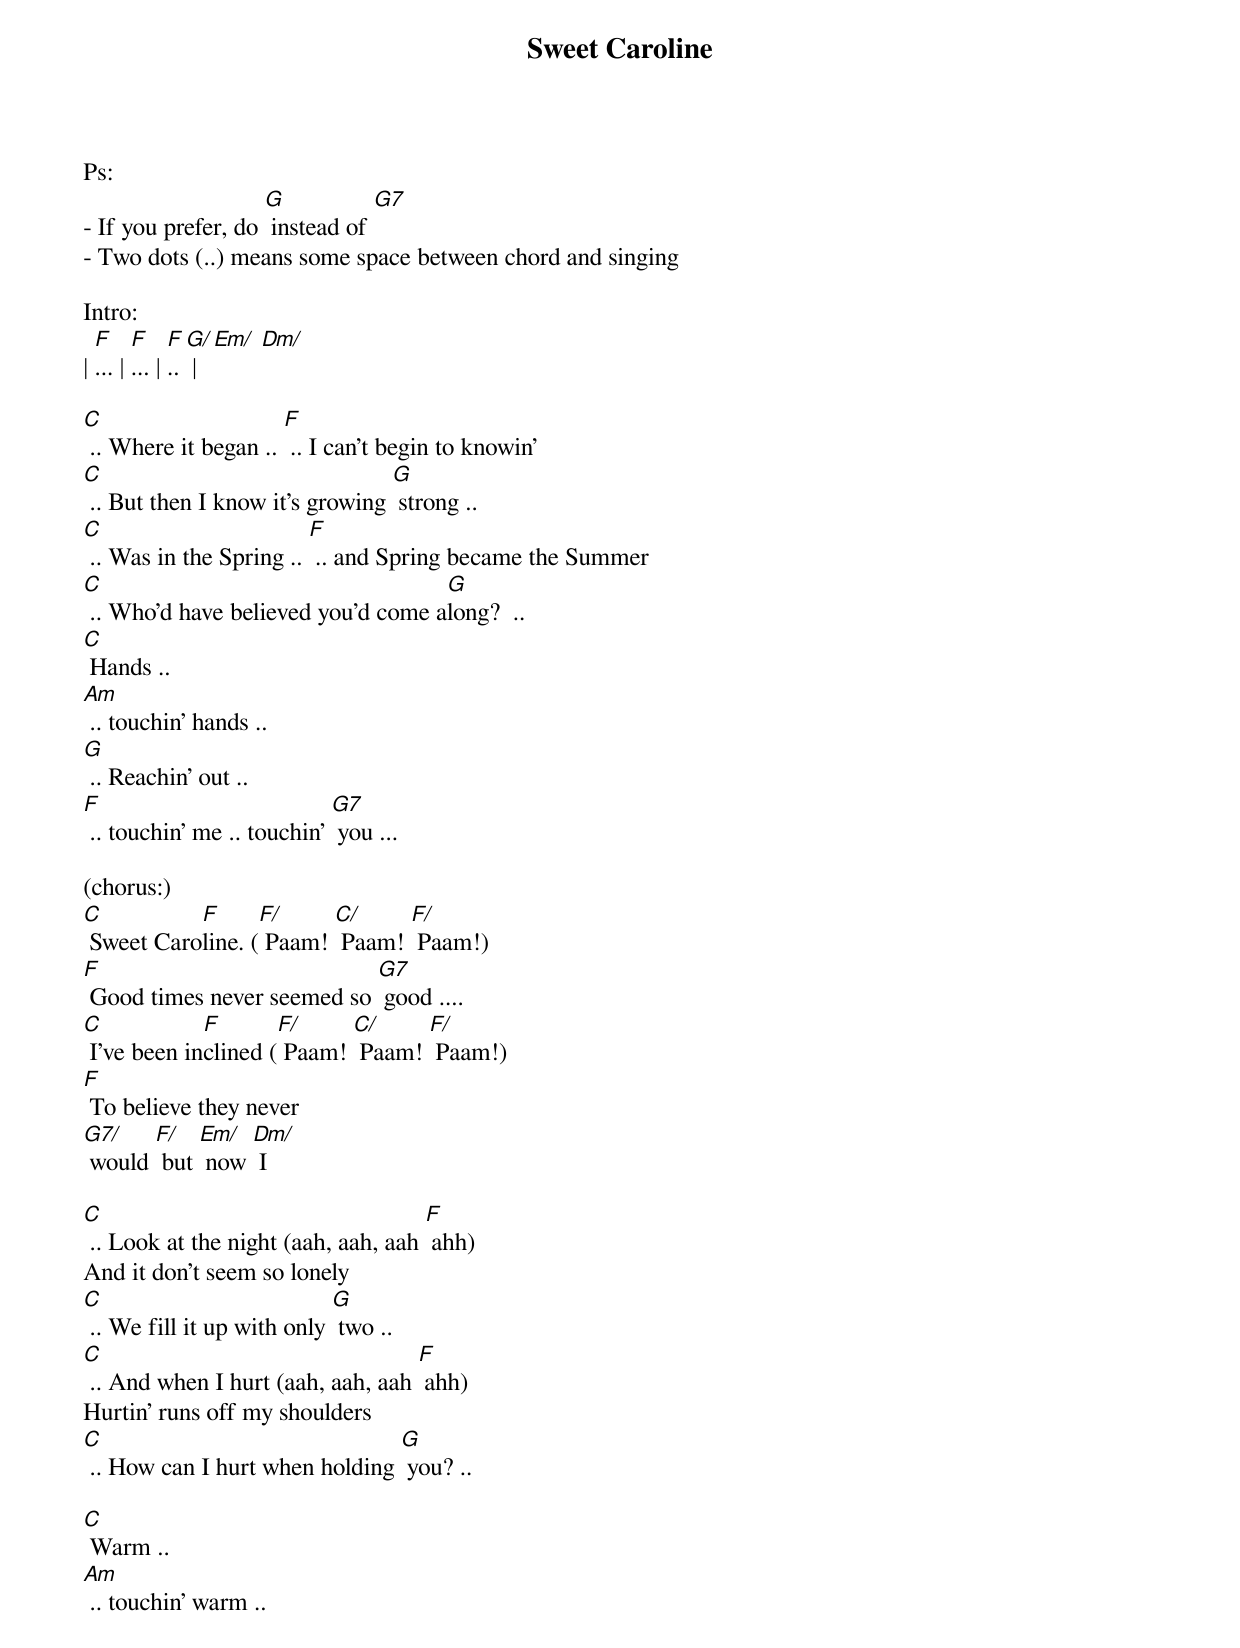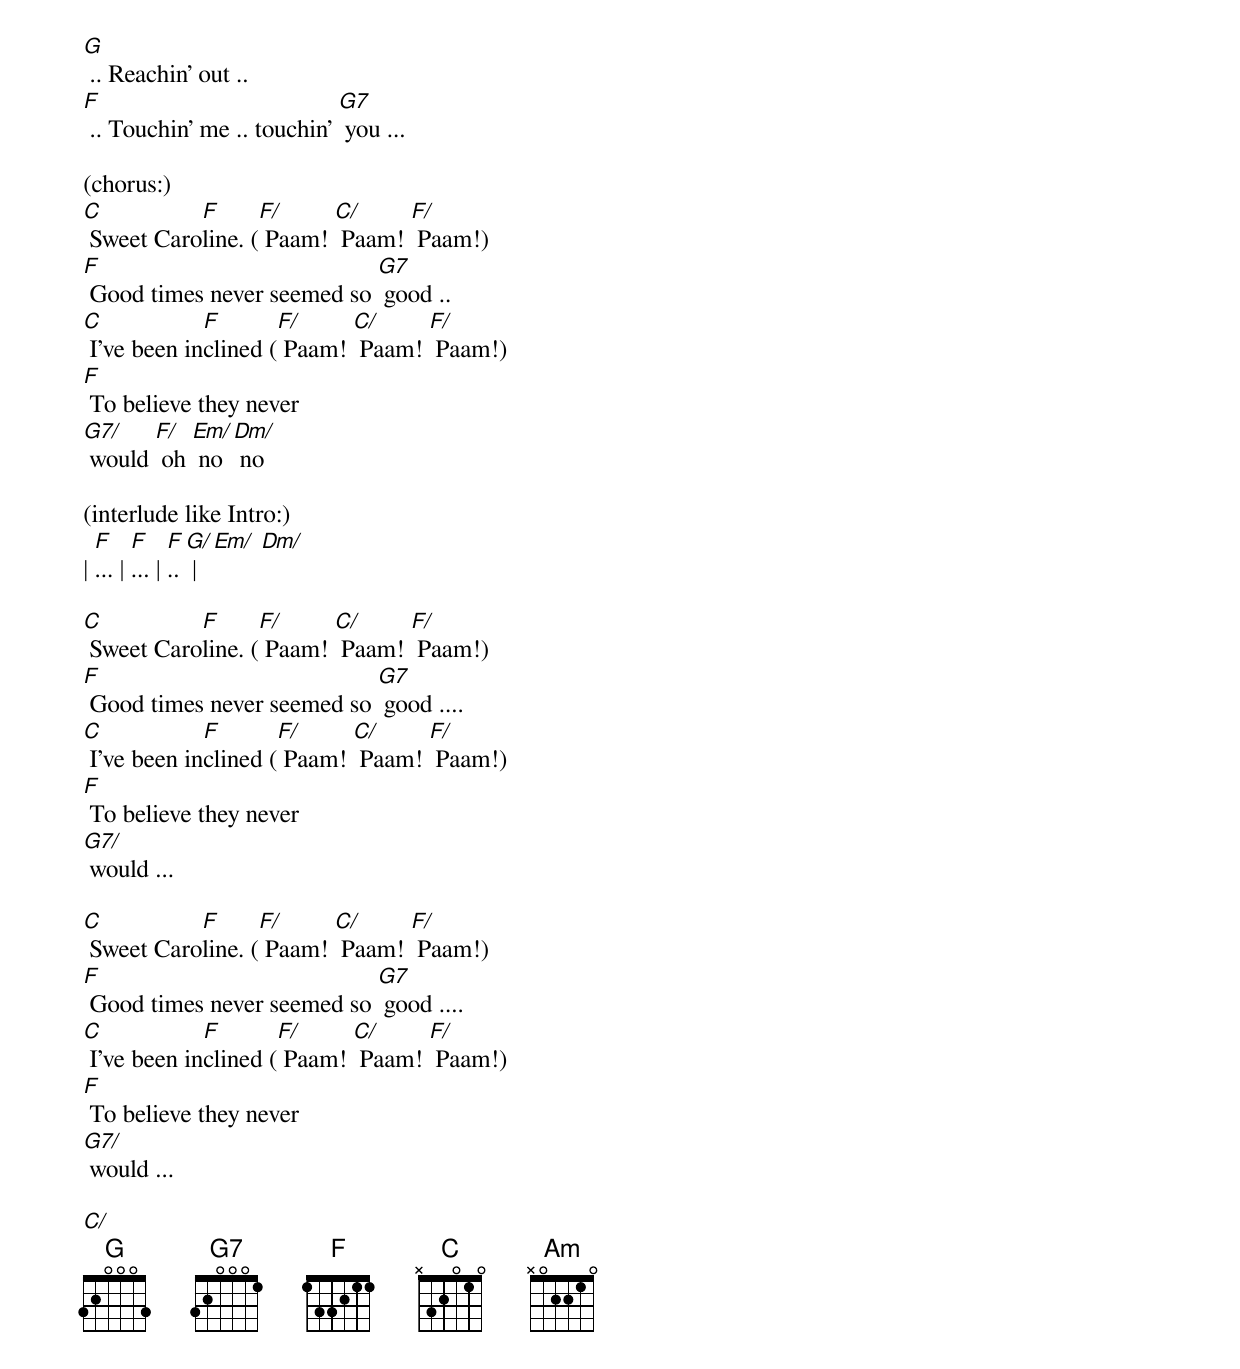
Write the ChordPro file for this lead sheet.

{t:Sweet Caroline}
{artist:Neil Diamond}
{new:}
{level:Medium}
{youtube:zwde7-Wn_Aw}

Ps:
- If you prefer, do [G] instead of [G7]
- Two dots (..) means some space between chord and singing

Intro:
| [F]... | [F]... | [F].. [G/] | [Em/] [Dm/]

[C] .. Where it began .. [F] .. I can't begin to knowin'
[C] .. But then I know it's growing [G] strong ..
[C] .. Was in the Spring .. [F] .. and Spring became the Summer
[C] .. Who'd have believed you'd come a[G]long?  ..
{c: }
[C] Hands ..
[Am] .. touchin' hands ..
[G] .. Reachin' out ..
[F] .. touchin' me .. touchin' [G7] you ...

(chorus:)
[C] Sweet Caro[F]line. ([F/] Paam! [C/] Paam! [F/] Paam!)
[F] Good times never seemed so [G7] good ....
[C] I've been in[F]clined ([F/] Paam! [C/] Paam! [F/] Paam!)
[F] To believe they never
[G7/] would [F/] but [Em/] now [Dm/] I

[C] .. Look at the night (aah, aah, aah [F] ahh)
And it don't seem so lonely
[C] .. We fill it up with only [G] two ..
[C] .. And when I hurt (aah, aah, aah [F] ahh)
Hurtin' runs off my shoulders
[C] .. How can I hurt when holding [G] you? ..

[C] Warm ..
[Am] .. touchin' warm ..
[G] .. Reachin' out ..
[F] .. Touchin' me .. touchin' [G7] you ...

(chorus:)
[C] Sweet Caro[F]line. ([F/] Paam! [C/] Paam! [F/] Paam!)
[F] Good times never seemed so [G7] good ..
[C] I've been in[F]clined ([F/] Paam! [C/] Paam! [F/] Paam!)
[F] To believe they never
[G7/] would [F/] oh [Em/] no [Dm/] no

(interlude like Intro:)
| [F]... | [F]... | [F].. [G/] | [Em/] [Dm/]

[C] Sweet Caro[F]line. ([F/] Paam! [C/] Paam! [F/] Paam!)
[F] Good times never seemed so [G7] good ....
[C] I've been in[F]clined ([F/] Paam! [C/] Paam! [F/] Paam!)
[F] To believe they never
[G7/] would ...

[C] Sweet Caro[F]line. ([F/] Paam! [C/] Paam! [F/] Paam!)
[F] Good times never seemed so [G7] good ....
[C] I've been in[F]clined ([F/] Paam! [C/] Paam! [F/] Paam!)
[F] To believe they never
[G7/] would ...

[C/]
